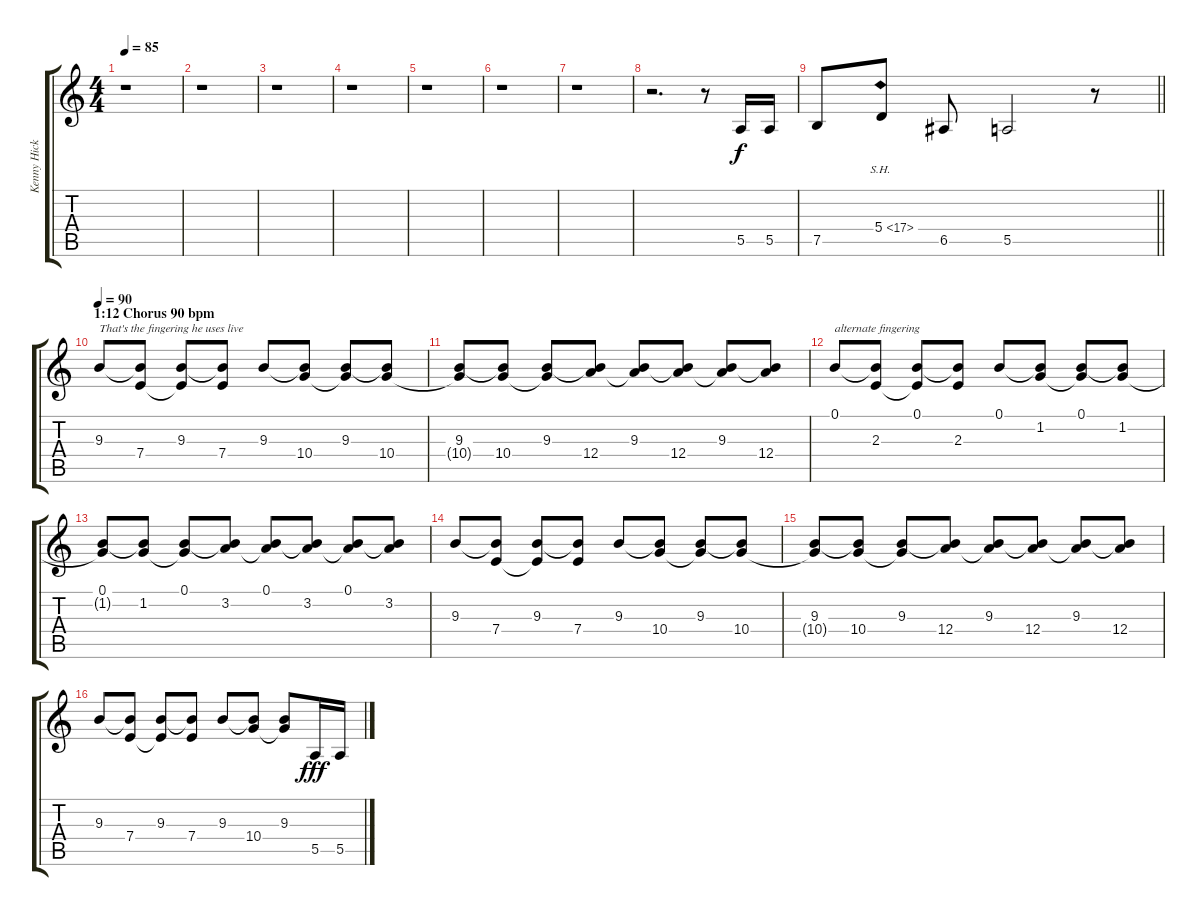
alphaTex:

\track ("Kenny Hickey (Guitar)" "Kenny Hick") {instrument overdrivenguitar}
\staff {score tabs}
\tuning (B3 Gb3 D3 A2 E2 B1) {hide}
\ts (4 4)
\tempo 85
\clef g2
\ks c
r.1{dy f} |
r.1 |
r.1 |
r.1 |
r.1 |
r.1 |
r.1 |
r.2{d} r.8 5.5.16 5.5.16 |
\barLineRight lightlight
7.5.8 5.4{sh 12}.8 6.5.8 5.5.2 r.8 |
\section ("" "1:12 Chorus 90 bpm")
\tempo 90
9.3.8{txt "That's the fingering he uses live"} (9.3{t} 7.4).8 (9.3 7.4{t}).8 (9.3{t} 7.4).8 9.3.8 (9.3{t} 10.4).8 (9.3 10.4{t}).8 (9.3{t} 10.4).8 |
(9.3 10.4{t}).8 (9.3{t} 10.4).8 (9.3 10.4{t}).8 (9.3{t} 12.4).8 (9.3 12.4{t}).8 (9.3{t} 12.4).8 (9.3 12.4{t}).8 (9.3{t} 12.4).8 |
0.1.8{txt "alternate fingering"} (0.1{t} 2.3).8 (0.1 2.3{t}).8 (0.1{t} 2.3).8 0.1.8 (0.1{t} 1.2).8 (0.1 1.2{t}).8 (0.1{t} 1.2).8 |
(0.1 1.2{t}).8 (0.1{t} 1.2).8 (0.1 1.2{t}).8 (0.1{t} 3.2).8 (0.1 3.2{t}).8 (0.1{t} 3.2).8 (0.1 3.2{t}).8 (0.1{t} 3.2).8 |
9.3.8 (9.3{t} 7.4).8 (9.3 7.4{t}).8 (9.3{t} 7.4).8 9.3.8 (9.3{t} 10.4).8 (9.3 10.4{t}).8 (9.3{t} 10.4).8 |
(9.3 10.4{t}).8 (9.3{t} 10.4).8 (9.3 10.4{t}).8 (9.3{t} 12.4).8 (9.3 12.4{t}).8 (9.3{t} 12.4).8 (9.3 12.4{t}).8 (9.3{t} 12.4).8 |
9.3.8 (9.3{t} 7.4).8 (9.3 7.4{t}).8 (9.3{t} 7.4).8 9.3.8 (9.3{t} 10.4).8 (9.3 10.4{t}).8 5.5.16{dy fff} 5.5.16
